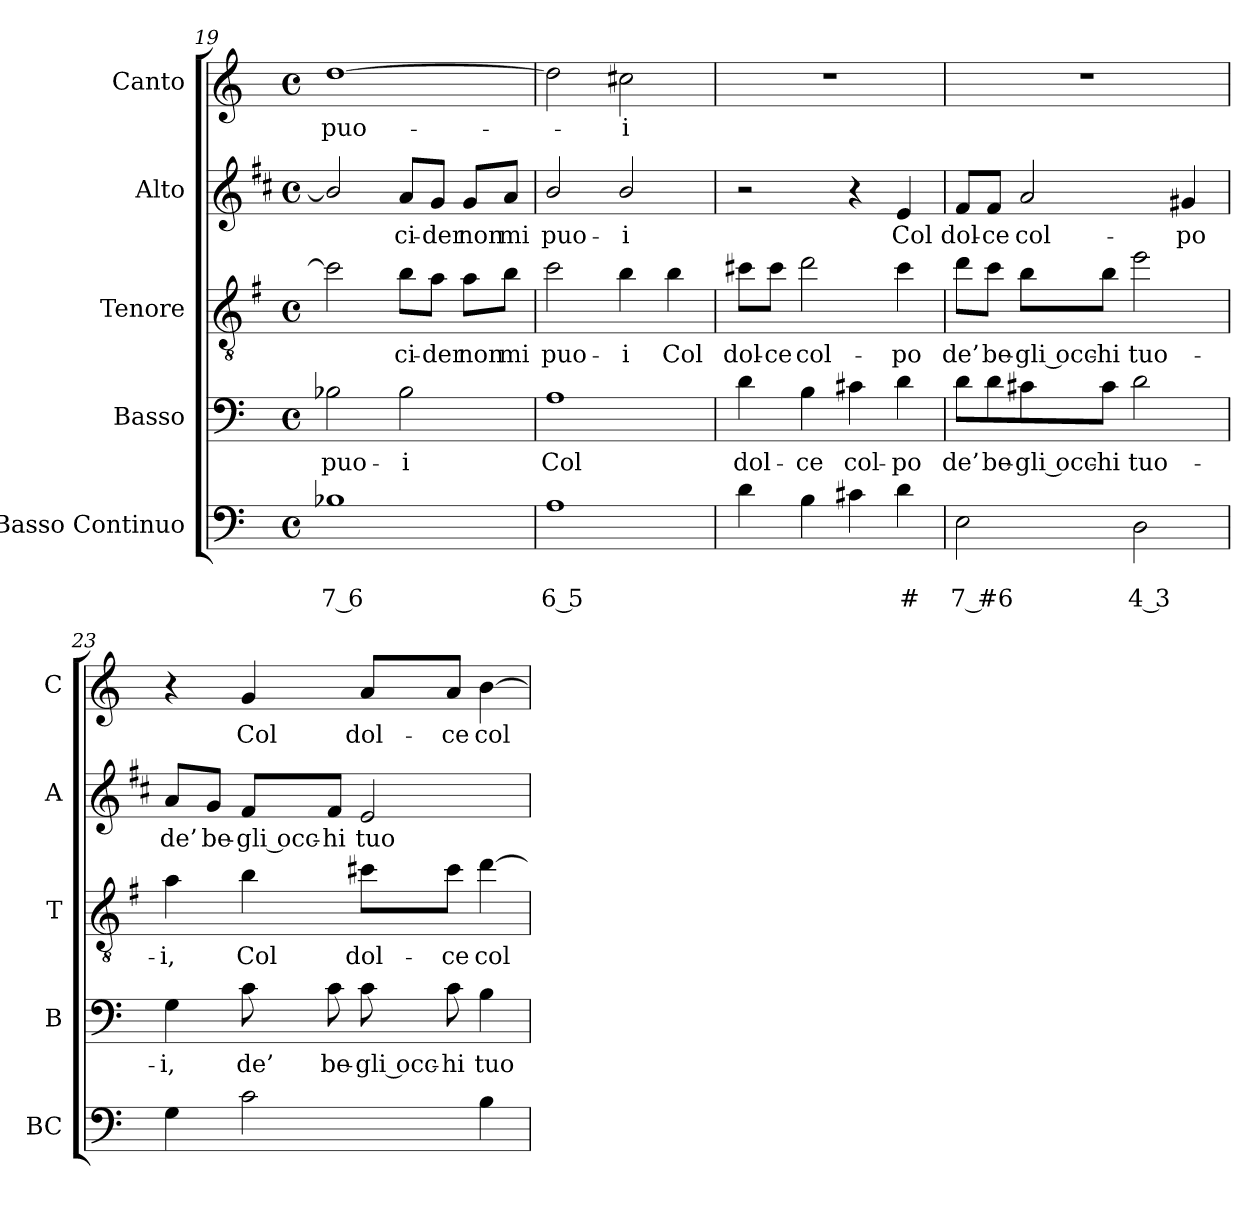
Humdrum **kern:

**kern	**text	**text	**kern	**text	**kern	**text	**kern	**text	**kern	**text
*part5	*part5	*part5	*part4	*part4	*part3	*part3	*part2	*part2	*part1	*part1
*staff5	*staff5	*staff5	*staff4	*staff4	*staff3	*staff3	*staff2	*staff2	*staff1	*staff1
*I"Basso Continuo	*	*	*I"Basso	*	*I"Tenore	*	*I"Alto	*	*I"Canto	*
*I'BC	*	*	*I'B	*	*I'T	*	*I'A	*	*I'C	*
*clefF4	*	*	*clefF4	*	*clefGv2	*	*clefG2	*	*clefG2	*
*	*	*	*	*	*ITrd4c7	*	*ITrd1c2	*	*	*
*k[]	*	*	*k[]	*	*k[]	*	*k[]	*	*k[]	*
*C:	*	*	*C:	*	*C:	*	*C:	*	*C:	*
*M4/4	*	*	*M4/4	*	*M4/4	*	*M4/4	*	*M4/4	*
*met(c)	*	*	*met(c)	*	*met(c)	*	*met(c)	*	*met(c)	*
=19	=19	=19	=19	=19	=19	=19	=19	=19	=19	=19
!	!	!LO:LY:b	!	!	!	!	!	!	!	!
!	!	!	!	!LO:LY:b	!	!	!	!	!	!
!	!	!	!	!	!	!	!	!	!	!LO:LY:b
1B-X	.	7 6	2B-X\	puo-	2f\]	.	2a/]	.	[1dd	puo-
!	!	!	!	!LO:LY:b	!	!	!	!	!	!
!	!	!	!	!	!	!LO:LY:b	!	!	!	!
!	!	!	!	!	!	!	!	!LO:LY:b	!	!
.	.	.	2B-\	-i	8e\L	-ci-	8g/L	-ci-	.	.
!	!	!	!	!	!	!LO:LY:b	!	!	!	!
!	!	!	!	!	!	!	!	!LO:LY:b	!	!
.	.	.	.	.	8d\J	-der	8f/J	-der	.	.
!	!	!	!	!	!	!LO:LY:b	!	!	!	!
!	!	!	!	!	!	!	!	!LO:LY:b	!	!
.	.	.	.	.	8d\L	non	8f/L	non	.	.
!	!	!	!	!	!	!LO:LY:b	!	!	!	!
!	!	!	!	!	!	!	!	!LO:LY:b	!	!
.	.	.	.	.	8e\J	mi	8g/J	mi	.	.
=20	=20	=20	=20	=20	=20	=20	=20	=20	=20	=20
!	!	!LO:LY:b	!	!	!	!	!	!	!	!
!	!	!	!	!LO:LY:b	!	!	!	!	!	!
!	!	!	!	!	!	!LO:LY:b	!	!	!	!
!	!	!	!	!	!	!	!	!LO:LY:b	!	!
1A	.	6 5	1A	Col	2f\	puo-	2a/	puo-	2dd\]	.
!	!	!	!	!	!	!LO:LY:b	!	!	!	!
!	!	!	!	!	!	!	!	!LO:LY:b	!	!
!	!	!	!	!	!	!	!	!	!	!LO:LY:b
.	.	.	.	.	4e\	-i	2a/	-i	2cc#X\	-i
!	!	!	!	!	!	!LO:LY:b	!	!	!	!
.	.	.	.	.	4e\	Col	.	.	.	.
!!LO:LB:g=z
=21	=21	=21	=21	=21	=21	=21	=21	=21	=21	=21
!	!	!	!	!LO:LY:b	!	!	!	!	!	!
!	!	!	!	!	!	!LO:LY:b	!	!	!	!
4d\	.	.	4d\	dol-	8f#X\L	dol-	2r	.	1r	.
!	!	!	!	!	!	!LO:LY:b	!	!	!	!
.	.	.	.	.	8f#\J	-ce	.	.	.	.
!	!	!	!	!LO:LY:b	!	!	!	!	!	!
!	!	!	!	!	!	!LO:LY:b	!	!	!	!
4B\	.	.	4B\	-ce	2g\	col-	.	.	.	.
!	!	!	!	!LO:LY:b	!	!	!	!	!	!
4c#X\	.	.	4c#X\	col-	.	.	4r	.	.	.
!	!	!LO:LY:b	!	!	!	!	!	!	!	!
!	!	!	!	!LO:LY:b	!	!	!	!	!	!
!	!	!	!	!	!	!LO:LY:b	!	!	!	!
!	!	!	!	!	!	!	!	!LO:LY:b	!	!
4d\	.	#	4d\	-po	4f#\	-po	4d/	Col	.	.
=22	=22	=22	=22	=22	=22	=22	=22	=22	=22	=22
!	!	!LO:LY:b	!	!	!	!	!	!	!	!
!	!	!	!	!LO:LY:b	!	!	!	!	!	!
!	!	!	!	!	!	!LO:LY:b	!	!	!	!
!	!	!	!	!	!	!	!	!LO:LY:b	!	!
2E\	.	7 #6	8d\L	de’	8g\L	de’	8e/L	dol-	1r	.
!	!	!	!	!LO:LY:b	!	!	!	!	!	!
!	!	!	!	!	!	!LO:LY:b	!	!	!	!
!	!	!	!	!	!	!	!	!LO:LY:b	!	!
.	.	.	8d\	be-	8f\J	be-	8e/J	-ce	.	.
!	!	!	!	!LO:LY:b	!	!	!	!	!	!
!	!	!	!	!	!	!LO:LY:b	!	!	!	!
!	!	!	!	!	!	!	!	!LO:LY:b	!	!
.	.	.	8c#X\	-gli occ-	8e\L	-gli occ-	2g/	col-	.	.
!	!	!	!	!LO:LY:b	!	!	!	!	!	!
!	!	!	!	!	!	!LO:LY:b	!	!	!	!
.	.	.	8c#\J	-hi	8e\J	-hi	.	.	.	.
!	!	!LO:LY:b	!	!	!	!	!	!	!	!
!	!	!	!	!LO:LY:b	!	!	!	!	!	!
!	!	!	!	!	!	!LO:LY:b	!	!	!	!
2D\	.	4 3	2d\	tuo-	2a\	tuo-	.	.	.	.
!	!	!	!	!	!	!	!	!LO:LY:b	!	!
.	.	.	.	.	.	.	4f#X/	-po	.	.
=23	=23	=23	=23	=23	=23	=23	=23	=23	=23	=23
!	!	!	!	!LO:LY:b	!	!	!	!	!	!
!	!	!	!	!	!	!LO:LY:b	!	!	!	!
!	!	!	!	!	!	!	!	!LO:LY:b	!	!
4G\	.	.	4G\	-i,	4d\	-i,	8g/L	de’	4r	.
!	!	!	!	!	!	!	!	!LO:LY:b	!	!
.	.	.	.	.	.	.	8f/J	be-	.	.
!	!	!	!	!LO:LY:b	!	!	!	!	!	!
!	!	!	!	!	!	!LO:LY:b	!	!	!	!
!	!	!	!	!	!	!	!	!LO:LY:b	!	!
!	!	!	!	!	!	!	!	!	!	!LO:LY:b
2c\	.	.	8c\	de’	4e\	Col	8e/L	-gli occ-	4g/	Col
!	!	!	!	!LO:LY:b	!	!	!	!	!	!
!	!	!	!	!	!	!	!	!LO:LY:b	!	!
.	.	.	8c\	be-	.	.	8e/J	-hi	.	.
!	!	!	!	!LO:LY:b	!	!	!	!	!	!
!	!	!	!	!	!	!LO:LY:b	!	!	!	!
!	!	!	!	!	!	!	!	!LO:LY:b	!	!
!	!	!	!	!	!	!	!	!	!	!LO:LY:b
.	.	.	8c\	-gli occ-	8f#X\L	dol-	2d/	tuo-	8a/L	dol-
!	!	!	!	!LO:LY:b	!	!	!	!	!	!
!	!	!	!	!	!	!LO:LY:b	!	!	!	!
!	!	!	!	!	!	!	!	!	!	!LO:LY:b
.	.	.	8c\	-hi	8f#\J	-ce	.	.	8a/J	-ce
!	!	!	!	!LO:LY:b	!	!	!	!	!	!
!	!	!	!	!	!	!LO:LY:b	!	!	!	!
!	!	!	!	!	!	!	!	!	!	!LO:LY:b
4B\	.	.	4B\	tuo-	[4g\	col-	.	.	[4b\	col-
=	=	=	=	=	=	=	=	=	=	=
*-	*-	*-	*-	*-	*-	*-	*-	*-	*-	*-
